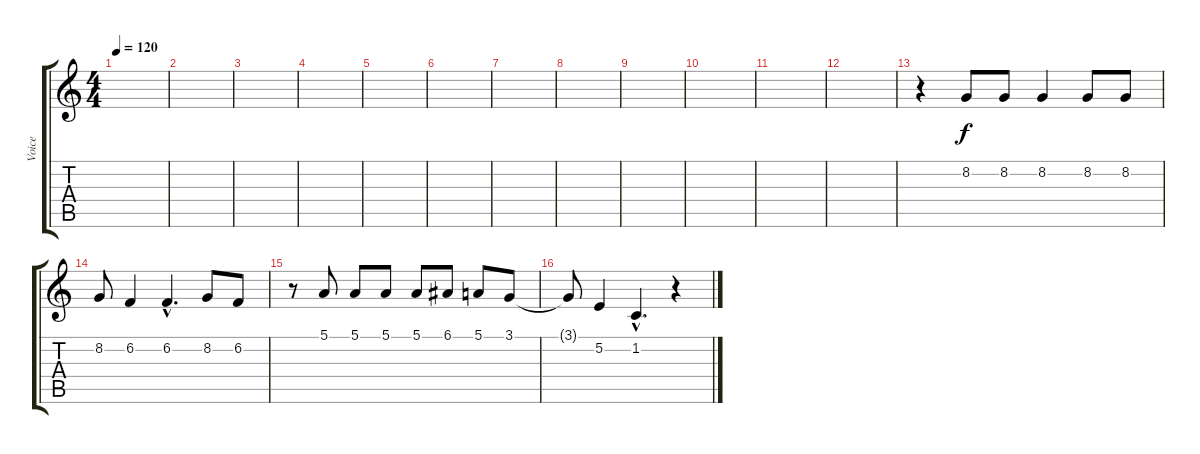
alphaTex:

\track ("Voice" "Voice") {instrument clarinet}
\staff {score tabs}
\tuning (E4 B3 G3 D3 A2 E2) {hide}
\ts (4 4)
\tempo 120
\clef g2
\ks c
|
|
|
|
|
|
|
|
|
|
|
|
r.4 8.2.8 8.2.8 8.2.4 8.2.8 8.2.8 |
8.2.8 6.2.4 6.2{hac}.4{d} 8.2.8 6.2.8 |
r.8 5.1.8 5.1.8 5.1.8 5.1.8 6.1.8 5.1.8 3.1.8 |
3.1{t}.8 5.2.4 1.2{hac}.4{d} r.4
